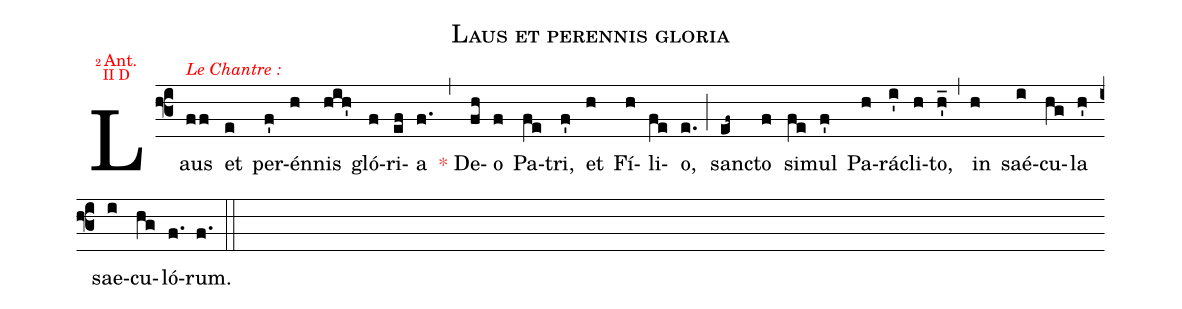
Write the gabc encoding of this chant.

name:Laus et perennis gloria;
office-part:Antiphona;
annotation: {\color{red}\tiny 2 \footnotesize Ant.};
annotation: {\color{red}\scriptsize II D};
%%
(f3) Laus<alt>{\footnotesize\textcolor{red}{Le Chantre :}}</alt>(ff) et(e) per(f')én(h)nis(hih') gló(f)ri(ef)a(f.) (,) <c>*</c> De(fh)o(f) Pa(fe)tri,(f') et(h) Fí(h)li(fe)o,(e.) (;) san(ef~)cto(f) si(fe)mul(f') Pa(h)rá(i')cli(h)to,(h'_) (,) in(h) saé(i)cu(hg)la(h') sae(i)cu(hg)ló(f.)rum.(f.) (::)
